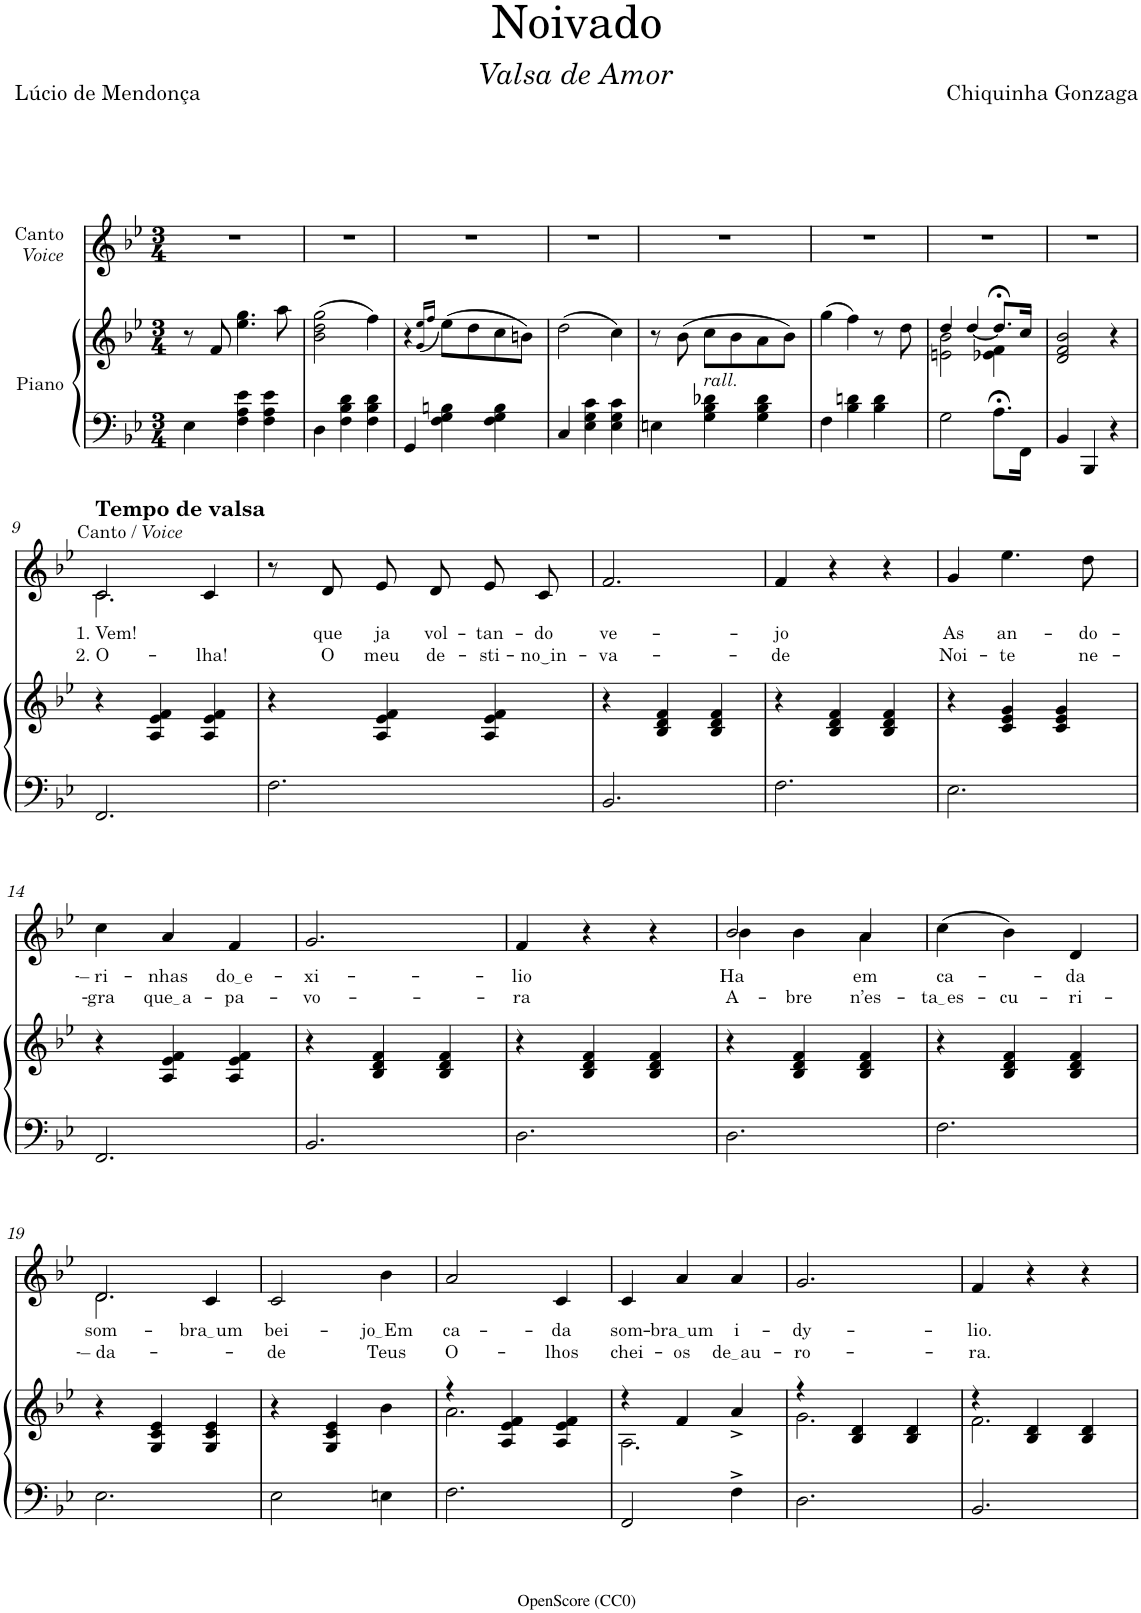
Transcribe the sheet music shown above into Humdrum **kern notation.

**kern	**kern	**kern	**text	**text
*part2	*part2	*part1	*part1	*part1
*staff3	*staff2	*staff1	*staff1	*staff1
*I"Piano	*	*I"Canto Voice	*	*
*I'Pno	*	*	*	*
*clefF4	*clefG2	*clefG2	*	*
*k[b-e-]	*k[b-e-]	*k[b-e-]	*	*
*M3/4	*M3/4	*M3/4	*	*
=1	=1	=1	=1	=1
4E-\	8r	2.r	.	.
.	8f/	.	.	.
4F\ 4A\ 4e-\	4.ee-\ 4.gg\	.	.	.
4F\ 4A\ 4e-\	.	.	.	.
.	8aa\	.	.	.
=2	=2	=2	=2	=2
4D\	(2b-\ 2dd\ 2gg\	2.r	.	.
4F\ 4B-\ 4d\	.	.	.	.
4F\ 4B-\ 4d\	4ff\)	.	.	.
=3	=3	=3	=3	=3
4GG/	4r	2.r	.	.
.	(16qg/ 16qee-/LL	.	.	.
.	16qff/JJ	.	.	.
4F\ 4G\ 4Bn\	(>8ee-\L)	.	.	.
.	8dd\	.	.	.
4F\ 4G\ 4B\	8cc\	.	.	.
.	8bn\J)	.	.	.
=4	=4	=4	=4	=4
4C/	(2dd\	2.r	.	.
4E-\ 4G\ 4c\	.	.	.	.
4E-\ 4G\ 4c\	4cc\)	.	.	.
=5	=5	=5	=5	=5
4En\	8r	2.r	.	.
.	(8b-\	.	.	.
!	!LO:TX:b:i:t=rall.	!	!	!
4G\ 4B-\ 4d-X\	8cc\L	.	.	.
.	8b-\	.	.	.
4G\ 4B-\ 4d-\	8a\	.	.	.
.	8b-\J)	.	.	.
=6	=6	=6	=6	=6
4F\	(4gg\	2.r	.	.
4B-\ 4dn\	4ff\)	.	.	.
4B-\ 4d\	8r	.	.	.
.	8dd\	.	.	.
=7	=7	=7	=7	=7
*	*^	*	*	*
2G\	4dd/	2en\ 2b-\	2.r	.	.
.	[<4dd;</	.	.	.	.
8.A;<\L	8.dd;</L]	4e-X\ 4f\	.	.	.
16FF\Jk	16cc/Jk	.	.	.	.
*	*v	*v	*	*	*
=8	=8	=8	=8	=8
4BB-'/	2d/ 2f/ 2b-/	2.r	.	.
4BBB-/	.	.	.	.
4r	4r	.	.	.
!!LO:LB:g=z
=9	=9	=9	=9	=9
*	*	*^	*	*
!	!	!LO:TX:a:t=Canto /	!	!	!
!	!	!LO:TX:a:i:t=Voice	!	!	!
!	!	!LO:TX:a:B:t=Tempo de valsa	!	!	!
!	!	!LO:N:head=open	!LO:N:head=open	!LO:LY:b	!LO:LY:b
2.FF/	4r	2c/	2.c\	1. Vem!	2. O-
.	4A/ 4e-/ 4f/	.	.	.	.
!	!	!	!	!	!LO:LY:b
.	4A/ 4e-/ 4f/	4c/	.	.	-lha!
*	*	*v	*v	*	*
=10	=10	=10	=10	=10
2.F\	4r	8r	.	.
!	!	!	!LO:LY:b	!LO:LY:b
.	.	8d/	que	O
!	!	!	!LO:LY:b	!LO:LY:b
.	4A/ 4e-/ 4f/	8e-/L	ja	meu
!	!	!	!LO:LY:b	!LO:LY:b
.	.	8d/J	vol-	de-
!	!	!	!LO:LY:b	!LO:LY:b
.	4A/ 4e-/ 4f/	8e-/L	-tan-	-sti-
!	!	!	!LO:LY:b	!LO:LY:b
.	.	8c/J	-do	-no ͜ in-
=11	=11	=11	=11	=11
!	!	!	!LO:LY:b	!LO:LY:b
2.BB-/	4r	2.f/	ve-	-va-
.	4B-/ 4d/ 4f/	.	.	.
.	4B-/ 4d/ 4f/	.	.	.
=12	=12	=12	=12	=12
!	!	!	!LO:LY:b	!LO:LY:b
2.F\	4r	4f/	-jo	-de
.	4B-/ 4d/ 4f/	4r	.	.
.	4B-/ 4d/ 4f/	4r	.	.
=13	=13	=13	=13	=13
!	!	!	!LO:LY:b	!LO:LY:b
2.E-\	4r	4g/	As	Noi-
!	!	!	!LO:LY:b	!LO:LY:b
.	4c/ 4e-/ 4g/	4.ee-\	an-	-te
.	4c/ 4e-/ 4g/	.	.	.
!	!	!	!LO:LY:b	!LO:LY:b
.	.	8dd\	-do-	ne-
!!LO:LB:g=z
=14	=14	=14	=14	=14
!	!	!	!LO:LY:b	!LO:LY:b
2.FF/	4r	4cc\	-– ri-	-gra
!	!	!	!LO:LY:b	!LO:LY:b
.	4A/ 4e-/ 4f/	4a/	-nhas	que a
!	!	!	!LO:LY:b	!LO:LY:b
.	4A/ 4e-/ 4f/	4f/	do e	-pa-
=15	=15	=15	=15	=15
!	!	!	!LO:LY:b	!LO:LY:b
2.BB-/	4r	2.g/	-xi-	-vo-
.	4B-/ 4d/ 4f/	.	.	.
.	4B-/ 4d/ 4f/	.	.	.
=16	=16	=16	=16	=16
!	!	!	!LO:LY:b	!LO:LY:b
2.D\	4r	4f/	-lio	-ra
.	4B-/ 4d/ 4f/	4r	.	.
.	4B-/ 4d/ 4f/	4r	.	.
=17	=17	=17	=17	=17
!	!	!	!LO:LY:b	!
*	*	*^	*	*
!	!	!	!	!	!LO:LY:b
2.D\	4r	2b-/	4b-\	.	A-
!	!	!	!	!	!LO:LY:b
.	4B-/ 4d/ 4f/	.	4b-\	.	-bre
!	!	!	!	!LO:LY:b	!LO:LY:b
.	4B-/ 4d/ 4f/	4a/	4a\	em	n’es-
=18	=18	=18	=18	=18	=18
!	!	!	!	!LO:LY:b	!LO:LY:b
*	*	*v	*v	*	*
2.F\	4r	(4cc\	ca-	ta es
!	!	!	!	!LO:LY:b
.	4B-/ 4d/ 4f/	4b-\)	.	-cu-
!	!	!	!LO:LY:b	!LO:LY:b
.	4B-/ 4d/ 4f/	4d/	-da	-ri-
!!LO:LB:g=z
=19	=19	=19	=19	=19
*	*	*^	*	*
!	!	!LO:N:head=open	!LO:N:head=open	!LO:LY:b	!LO:LY:b
2.E-\	4r	2d/	2.d\	som-	-– da-
.	4G/ 4c/ 4e-/	.	.	.	.
!	!	!	!	!LO:LY:b	!
.	4G/ 4c/ 4e-/	4c/	.	bra um	.
*	*	*v	*v	*	*
=20	=20	=20	=20	=20
!	!	!	!LO:LY:b	!LO:LY:b
2E-\	4r	2c/	bei-	-de
.	4G/ 4c/ 4e-/	.	.	.
!	!	!	!LO:LY:b	!LO:LY:b
4En\	4b-\	4b-\	jo Em	Teus
=21	=21	=21	=21	=21
*	*^	*	*	*
!	!	!	!	!LO:LY:b	!LO:LY:b
2.F\	4r	2.a\	2a/	ca-	O-
.	4A/ 4e-/ 4f/	.	.	.	.
!	!	!	!	!LO:LY:b	!LO:LY:b
.	4A/ 4e-/ 4f/	.	4c/	-da	-lhos
=22	=22	=22	=22	=22	=22
!	!	!	!	!LO:LY:b	!LO:LY:b
2FF/	4r	2.A\	4c/	som-	chei-
!	!	!	!	!LO:LY:b	!LO:LY:b
.	4f/	.	4a/	bra um	-os
!	!	!	!	!LO:LY:b	!LO:LY:b
4F^\	4a^</	.	4a/	i-	de au
=23	=23	=23	=23	=23	=23
!	!	!	!	!LO:LY:b	!LO:LY:b
2.D\	4r	2.g\	2.g/	-dy-	-ro-
.	4B-/ 4d/	.	.	.	.
.	4B-/ 4d/	.	.	.	.
=24	=24	=24	=24	=24	=24
!	!	!	!	!LO:LY:b	!LO:LY:b
2.BB-/	4r	2.f\	4f/	-lio.	-ra.
.	4B-/ 4d/	.	4r	.	.
.	4B-/ 4d/	.	4r	.	.
*	*v	*v	*	*	*
=	=	=	=	=
*-	*-	*-	*-	*-
